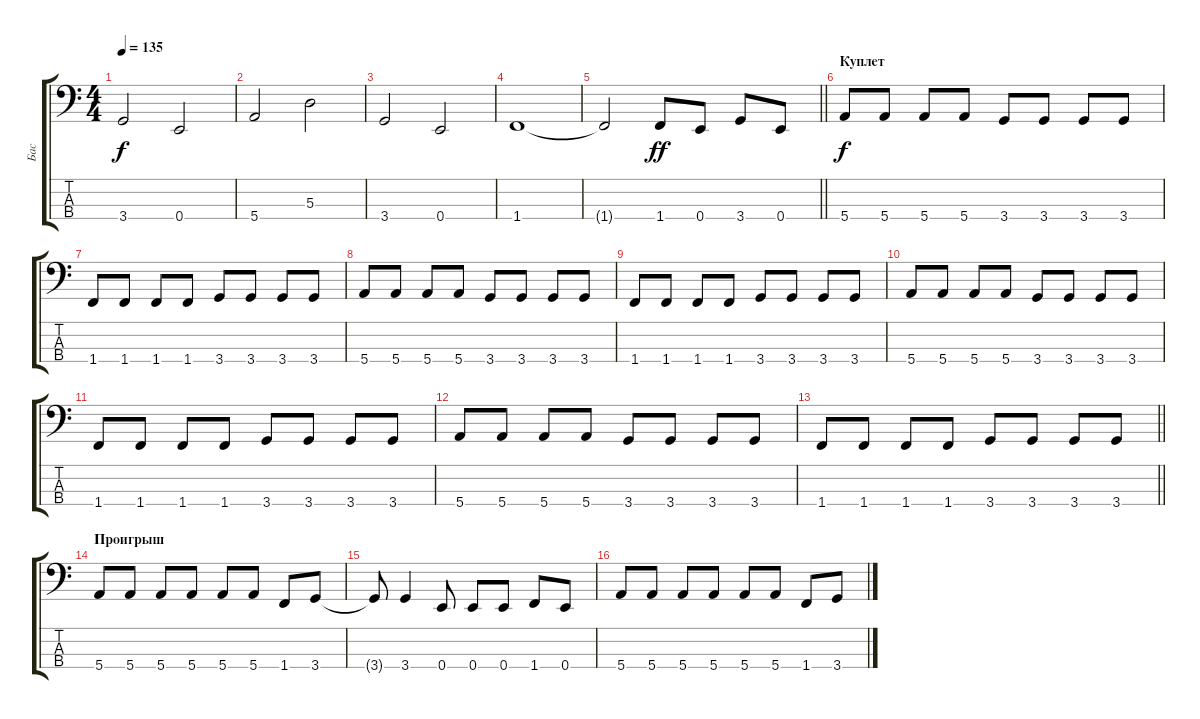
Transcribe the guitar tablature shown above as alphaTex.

\track ("Бас" "Бас") {instrument electricbassfinger}
\staff {score tabs}
\tuning (G2 D2 A1 E1) {hide}
\ts (4 4)
\tempo 135
\clef f4
\ks c
3.4.2{dy f} 0.4.2 |
5.4.2 5.3.2 |
3.4.2 0.4.2 |
1.4.1 |
\barLineRight lightlight
1.4{t}.2 1.4.8{dy ff} 0.4.8 3.4.8 0.4.8 |
\section ("" "Куплет")
5.4.8{dy f} 5.4.8 5.4.8 5.4.8 3.4.8 3.4.8 3.4.8 3.4.8 |
1.4.8 1.4.8 1.4.8 1.4.8 3.4.8 3.4.8 3.4.8 3.4.8 |
5.4.8 5.4.8 5.4.8 5.4.8 3.4.8 3.4.8 3.4.8 3.4.8 |
1.4.8 1.4.8 1.4.8 1.4.8 3.4.8 3.4.8 3.4.8 3.4.8 |
5.4.8 5.4.8 5.4.8 5.4.8 3.4.8 3.4.8 3.4.8 3.4.8 |
1.4.8 1.4.8 1.4.8 1.4.8 3.4.8 3.4.8 3.4.8 3.4.8 |
5.4.8 5.4.8 5.4.8 5.4.8 3.4.8 3.4.8 3.4.8 3.4.8 |
\barLineRight lightlight
1.4.8 1.4.8 1.4.8 1.4.8 3.4.8 3.4.8 3.4.8 3.4.8 |
\section ("" "Проигрыш")
5.4.8 5.4.8 5.4.8 5.4.8 5.4.8 5.4.8 1.4.8 3.4.8 |
3.4{t}.8 3.4.4 0.4.8 0.4.8 0.4.8 1.4.8 0.4.8 |
5.4.8 5.4.8 5.4.8 5.4.8 5.4.8 5.4.8 1.4.8 3.4.8
